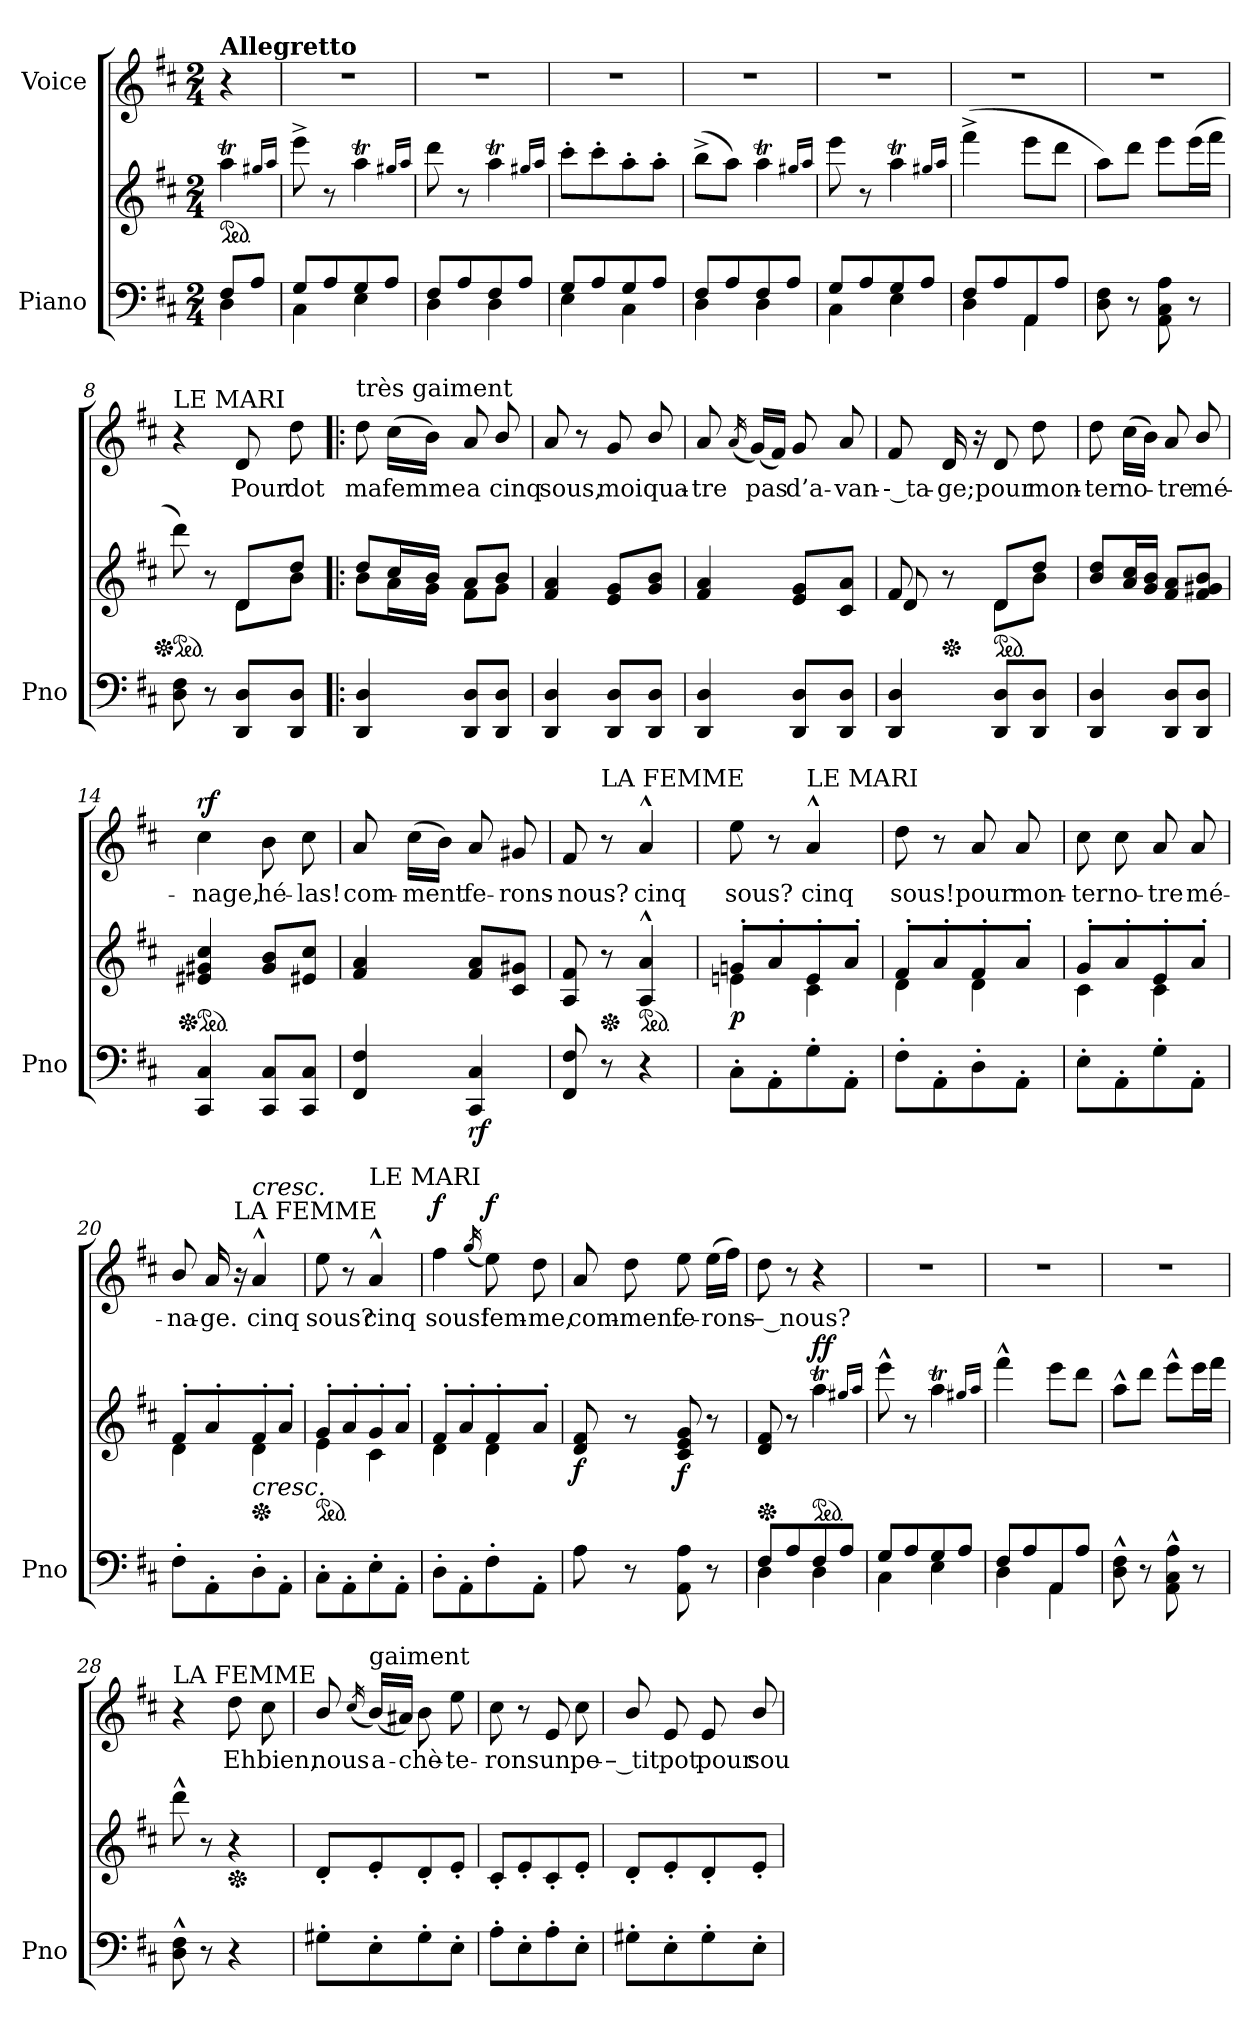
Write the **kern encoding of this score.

**kern	**kern	**dynam	**kern	**text	**dynam
*part2	*part2	*part2	*part1	*part1	*part1
*staff3	*staff2	*staff2/3	*staff1	*staff1	*staff1
*I"Piano	*	*	*I"Voice	*	*
*I'Pno	*	*	*	*	*
*clefF4	*clefG2	*	*clefG2	*	*
*k[f#c#]	*k[f#c#]	*	*k[f#c#]	*	*
*M2/4	*M2/4	*	*M2/4	*	*
=	=	=	=	=	=
*^	*	*	*	*	*
*	*	*ped	*	*	*	*
!	!	!	!	!LO:TX:a:B:t=Allegretto	!	!
8F#/L	4D\	4aaT\	.	4r	.	.
8A/J	.	.	.	.	.	.
.	.	16qgg#i/LL	.	.	.	.
.	.	16qaa/JJ	.	.	.	.
=1	=1	=1	=1	=1	=1	=1
8G/L	4C#\	8eee^\	.	2r	.	.
8A/	.	8r	.	.	.	.
8G/	4E\	4aaT\	.	.	.	.
8A/J	.	.	.	.	.	.
.	.	16qgg#X/LL	.	.	.	.
.	.	16qaa/JJ	.	.	.	.
=2	=2	=2	=2	=2	=2	=2
8F#/L	4D\	8ddd\	.	2r	.	.
8A/	.	8r	.	.	.	.
8F#/	4D\	4aaT\	.	.	.	.
8A/J	.	.	.	.	.	.
.	.	16qgg#X/LL	.	.	.	.
.	.	16qaa/JJ	.	.	.	.
=3	=3	=3	=3	=3	=3	=3
8G/L	4E\	8ccc#'\L	.	2r	.	.
8A/	.	8ccc#'\	.	.	.	.
8G/	4C#\	8aa'\	.	.	.	.
8A/J	.	8aa'\J	.	.	.	.
=4	=4	=4	=4	=4	=4	=4
8F#/L	4D\	(>8bb^\L	.	2r	.	.
8A/	.	8aa\J)	.	.	.	.
8F#/	4D\	4aaT\	.	.	.	.
8A/J	.	.	.	.	.	.
.	.	16qgg#X/LL	.	.	.	.
.	.	16qaa/JJ	.	.	.	.
=5	=5	=5	=5	=5	=5	=5
8G/L	4C#\	8eee\	.	2r	.	.
8A/	.	8r	.	.	.	.
8G/	4E\	4aaT\	.	.	.	.
8A/J	.	.	.	.	.	.
.	.	16qgg#X/LL	.	.	.	.
.	.	16qaa/JJ	.	.	.	.
!!LO:LB:g=z
=6	=6	=6	=6	=6	=6	=6
8F#/L	4D\	(>4fff#^\	.	2r	.	.
8A/	.	.	.	.	.	.
8AA/	4AA\	8eee\L	.	.	.	.
8A/J	.	8ddd\J	.	.	.	.
*v	*v	*	*	*	*	*
=7	=7	=7	=7	=7	=7
8D\ 8F#\	8aa\L)	.	2r	.	.
8r	8ddd\J	.	.	.	.
8AA\ 8C#\ 8A\	8eee\L	.	.	.	.
8r	(>16eee\L	.	.	.	.
.	16fff#\JJ	.	.	.	.
=8	=8	=8	=8	=8	=8
*	*Xped	*	*	*	*
*	*ped	*	*	*	*
*	*^	*	*	*	*
!	!	!	!	!LO:TX:a:t=LE MARI	!	!
8D\ 8F#\	8ddd\)	4ryy	.	4r	.	.
8r	8r	.	.	.	.	.
!	!	!	!	!	!LO:LY:b	!
8DD/ 8D/L	8d/L	8d\L	.	8d/	Pour	.
!	!	!	!	!	!LO:LY:b	!
8DD/ 8D/J	8dd/J	8b\J	.	8dd\	dot	.
=9!|:	=9!|:	=9!|:	=9!|:	=9!|:	=9!|:	=9!|:
!	!	!	!	!LO:TX:a:t=très gaiment	!	!
!	!	!	!LO:DY:b=2	!	!LO:LY:b	!
!	!	!	!LO:DY:n=1:b	!	!	!
4DD/ 4D/	8dd/L	8b\L	rf rf	8dd\	ma	.
!	!	!	!	!	!LO:LY:b	!
.	16cc#/L	16a\L	.	(>16cc#\LL	femme	.
.	16b/JJ	16g\JJ	.	16b\JJ)	.	.
!	!	!	!	!	!LO:LY:b	!
8DD/ 8D/L	8a/L	8f#\L	.	8a/	a	.
!	!	!	!	!	!LO:LY:b	!
8DD/ 8D/J	8b/J	8g\J	.	8b/	cinq	.
=10	=10	=10	=10	=10	=10	=10
!	!	!	!LO:DY:b=2	!	!LO:LY:b	!
!	!	!	!LO:DY:n=1:b	!	!	!
*	*v	*v	*	*	*	*
4DD/ 4D/	4f#/ 4a/	rf rf	8a/	sous,	.
.	.	.	8r	.	.
!	!	!	!	!LO:LY:b	!
8DD/ 8D/L	8e/ 8g/L	.	8g/	moi	.
!	!	!	!	!LO:LY:b	!
8DD/ 8D/J	8g/ 8b/J	.	8b/	qua-	.
=11	=11	=11	=11	=11	=11
!	!	!LO:DY:b=2	!	!LO:LY:b	!
!	!	!LO:DY:n=1:b	!	!	!
4DD/ 4D/	4f#/ 4a/	rf rf	8a/	-tre	.
.	.	.	(<16qa/	.	.
!	!	!	!	!LO:LY:b	!
.	.	.	(<16g/LL)	pas	.
.	.	.	16f#/JJ)	.	.
!	!	!	!	!LO:LY:b	!
8DD/ 8D/L	8e/ 8g/L	.	8g/	d’a-	.
!	!	!	!	!LO:LY:b	!
8DD/ 8D/J	8c#/ 8a/J	.	8a/	-van-	.
!!LO:LB:g=z
=12	=12	=12	=12	=12	=12
*	*^	*	*	*	*
!	!	!	!LO:DY:b=2	!	!LO:LY:b	!
!	!	!	!LO:DY:n=1:b	!	!	!
4DD/ 4D/	8f#/	8d/	rf rf	8f#/	-- ta-	.
*	*Xped	*	*	*	*	*
!	!	!	!	!	!LO:LY:b	!
.	8r	8ryy	.	16d/	-ge;	.
.	.	.	.	16r	.	.
*	*ped	*	*	*	*	*
!	!	!	!	!	!LO:LY:b	!
8DD/ 8D/L	8d/L	8d\L	.	8d/	pour	.
!	!	!	!	!	!LO:LY:b	!
8DD/ 8D/J	8dd/J	8b\J	.	8dd\	mon-	.
=13	=13	=13	=13	=13	=13	=13
!	!	!	!LO:DY:b=2	!	!LO:LY:b	!
!	!	!	!LO:DY:n=1:b	!	!	!
*	*v	*v	*	*	*	*
4DD/ 4D/	8b/ 8dd/L	rf rf	8dd\	-ter	.
!	!	!	!	!LO:LY:b	!
.	16a/ 16cc#/L	.	(>16cc#\LL	no-	.
.	16g/ 16b/JJ	.	16b\JJ)	.	.
!	!	!	!	!LO:LY:b	!
8DD/ 8D/L	8f#/ 8a/L	.	8a/	-tre	.
!	!	!	!	!LO:LY:b	!
8DD/ 8D/J	8f#/ 8g#X/ 8b/J	.	8b/	mé-	.
=14	=14	=14	=14	=14	=14
*	*Xped	*	*	*	*
*	*ped	*	*	*	*
!	!	!LO:DY:b=2	!	!LO:LY:b	!
!	!	!LO:DY:n=1:a	!	!	!LO:DY:a
4CC#/ 4C#/	4e#X/ 4g#X/ 4cc#/	rf rf	4cc#\	-nage,	rf
!	!	!	!	!LO:LY:b	!
8CC#/ 8C#/L	8g#/ 8b/L	.	8b\	hé-	.
!	!	!	!	!LO:LY:b	!
8CC#/ 8C#/J	8e#X/ 8cc#/J	.	8cc#\	-las!	.
=15	=15	=15	=15	=15	=15
!	!	!LO:DY:b=2	!	!LO:LY:b	!
!	!	!LO:DY:n=1:b	!	!	!
4FF#/ 4F#/	4f#/ 4a/	rf rf	8a/	com-	.
!	!	!	!	!LO:LY:b	!
.	.	.	(>16cc#\LL	-ment	.
.	.	.	16b\JJ)	.	.
!	!	!LO:DY:n=2:b=2	!	!LO:LY:b	!
4CC#/ 4C#/	8f#/ 8a/L	rf	8a/	fe-	.
!	!	!	!	!LO:LY:b	!
.	8c#/ 8g#X/J	.	8g#X/	-rons-	.
=16	=16	=16	=16	=16	=16
!	!	!	!	!LO:LY:b	!
8FF#/ 8F#/	8A/ 8f#/	.	8f#/	-nous?	.
*	*Xped	*	*	*	*
!	!	!	!LO:TX:a:t=LA FEMME	!	!
8r	8r	.	8r	.	.
*	*ped	*	*	*	*
!	!	!	!	!LO:LY:b	!
4r	4A/^^ 4a/^^	.	4a^^/	cinq	.
=17	=17	=17	=17	=17	=17
*	*^	*	*	*	*
!	!	!	!LO:DY:b	!	!LO:LY:b	!
8C#'\L	8gn'/L	4en\	p	8ee\	sous?	.
8AA'\	8a'/	.	.	8r	.	.
!	!	!	!	!LO:TX:a:t=LE MARI	!	!
!	!	!	!	!	!LO:LY:b	!
8G'\	8e'/	4c#\	.	4a^^/	cinq	.
8AA'\J	8a'/J	.	.	.	.	.
!!LO:LB:g=z
=18	=18	=18	=18	=18	=18	=18
!	!	!	!	!	!LO:LY:b	!
8F#'\L	8f#'/L	4d\	.	8dd\	sous!	.
8AA'\	8a'/	.	.	8r	.	.
!	!	!	!	!	!LO:LY:b	!
8D'\	8f#'/	4d\	.	8a/	pour	.
!	!	!	!	!	!LO:LY:b	!
8AA'\J	8a'/J	.	.	8a/	mon-	.
=19	=19	=19	=19	=19	=19	=19
!	!	!	!	!	!LO:LY:b	!
8E'\L	8g'/L	4c#\	.	8cc#\	-ter	.
!	!	!	!	!	!LO:LY:b	!
8AA'\	8a'/	.	.	8cc#\	no-	.
!	!	!	!	!	!LO:LY:b	!
8G'\	8e'/	4c#\	.	8a/	-tre	.
!	!	!	!	!	!LO:LY:b	!
8AA'\J	8a'/J	.	.	8a/	mé-	.
=20	=20	=20	=20	=20	=20	=20
!	!	!	!	!	!LO:LY:b	!
8F#'\L	8f#'/L	4d\	.	8b/	-na-	.
!	!	!	!	!	!LO:LY:b	!
8AA'\	8a'/	.	.	16a/	-ge.	.
!	!	!	!	!LO:TX:a:t=LA FEMME	!	!
.	.	.	.	16r	.	.
*	*Xped	*	*	*	*	*
!	!	!	!	!LO:TX:a:i:t=cresc.	!	!
!	!LO:TX:b:i:t=cresc.	!	!	!	!	!
!	!	!	!	!	!LO:LY:b	!
8D'\	8f#'/	4d\	.	4a^^/	cinq	.
8AA'\J	8a'/J	.	.	.	.	.
=21	=21	=21	=21	=21	=21	=21
*	*ped	*	*	*	*	*
!	!	!	!	!	!LO:LY:b	!
8C#'\L	8g'/L	4e\	.	8ee\	sous?	.
8AA'\	8a'/	.	.	8r	.	.
!	!	!	!	!LO:TX:a:t=LE MARI	!	!
!	!	!	!	!	!LO:LY:b	!
8E'\	8g'/	4c#\	.	4a^^/	cinq	.
8AA'\J	8a'/J	.	.	.	.	.
=22	=22	=22	=22	=22	=22	=22
!	!	!	!	!	!LO:LY:b	!LO:DY:a
8D'\L	8f#'/L	4d\	.	4ff#\	sous!	f
8AA'\	8a'/	.	.	.	.	.
.	.	.	.	(<16qgg/	.	.
!	!	!	!	!	!LO:LY:b	!LO:DY:a
8F#'\	8f#'/	4d\	.	8ee\)	fem-	f
!	!	!	!	!	!LO:LY:b	!
8AA'\J	8a'/J	.	.	8dd\	-me,	.
*	*v	*v	*	*	*	*
=23	=23	=23	=23	=23	=23
!	!	!LO:DY:b	!	!LO:LY:b	!
8A\	8d/ 8f#/	f	8a/	com-	.
!	!	!	!	!LO:LY:b	!
8r	8r	.	8dd\	-ment	.
!	!	!LO:DY:b	!	!LO:LY:b	!
8AA\ 8A\	8c#/ 8e/ 8g/	f	8ee\	fe-	.
!	!	!	!	!LO:LY:b	!
8r	8r	.	(>16ee\LL	-rons-	.
.	.	.	16ff#\JJ)	.	.
!!LO:LB:g=z
=24	=24	=24	=24	=24	=24
*^	*	*	*	*	*
*	*	*Xped	*	*	*	*
!	!	!	!	!	!LO:LY:b	!
8F#/L	4D\	8d/ 8f#/	.	8dd\	-– nous?	.
8A/	.	8r	.	8r	.	.
*	*	*ped	*	*	*	*
!	!	!	!LO:DY:a	!	!	!
8F#/	4D\	4aaT\	ff	4r	.	.
8A/J	.	.	.	.	.	.
.	.	16qgg#X/LL	.	.	.	.
.	.	16qaa/JJ	.	.	.	.
=25	=25	=25	=25	=25	=25	=25
8G/L	4C#\	8eee^^\	.	2r	.	.
8A/	.	8r	.	.	.	.
8G/	4E\	4aaT\	.	.	.	.
8A/J	.	.	.	.	.	.
.	.	16qgg#X/LL	.	.	.	.
.	.	16qaa/JJ	.	.	.	.
=26	=26	=26	=26	=26	=26	=26
8F#/L	4D\	4fff#^^\	.	2r	.	.
8A/	.	.	.	.	.	.
8AA/	4AA\	8eee\L	.	.	.	.
8A/J	.	8ddd\J	.	.	.	.
*v	*v	*	*	*	*	*
=27	=27	=27	=27	=27	=27
8D\^^ 8F#\^^	8aa^^\L	.	2r	.	.
8r	8ddd\J	.	.	.	.
8AA\^^ 8C#\^^ 8A\^^	8eee^^\L	.	.	.	.
8r	16eee\L	.	.	.	.
.	16fff#\JJ	.	.	.	.
=28	=28	=28	=28	=28	=28
!	!	!	!LO:TX:a:t=LA FEMME	!	!
8D\^^ 8F#\^^	8ddd^^\	.	4r	.	.
8r	8r	.	.	.	.
*	*Xped	*	*	*	*
!	!	!	!	!LO:LY:b	!
4r	4r	.	8dd\	Eh	.
!	!	!	!	!LO:LY:b	!
.	.	.	8cc#\	bien,	.
=29	=29	=29	=29	=29	=29
!	!	!	!	!LO:LY:b	!
8G#X'\L	8d'/L	.	8b/	nous	.
.	.	.	(<16qcc#/	.	.
!	!	!	!LO:TX:a:t=gaiment	!	!
!	!	!	!	!LO:LY:b	!
8E'\	8e'/	.	(<16b/LL)	a-	.
.	.	.	16a#X/JJ)	.	.
!	!	!	!	!LO:LY:b	!
8G#'\	8d'/	.	8b\	-chè-	.
!	!	!	!	!LO:LY:b	!
8E'\J	8e'/J	.	8ee\	-te-	.
=30	=30	=30	=30	=30	=30
!	!	!	!	!LO:LY:b	!
8A'\L	8c#'/L	.	8cc#\	-rons	.
8E'\	8e'/	.	8r	.	.
!	!	!	!	!LO:LY:b	!
8A'\	8c#'/	.	8e/	un	.
!	!	!	!	!LO:LY:b	!
8E'\J	8e'/J	.	8cc#\	pe-	.
!!LO:PB:g=z
=31	=31	=31	=31	=31	=31
!	!	!	!	!LO:LY:b	!
8G#X'\L	8d'/L	.	8b/	-– tit	.
!	!	!	!	!LO:LY:b	!
8E'\	8e'/	.	8e/	pot	.
!	!	!	!	!LO:LY:b	!
8G#'\	8d'/	.	8e/	pour	.
!	!	!	!	!LO:LY:b	!
8E'\J	8e'/J	.	8b/	sou-	.
=	=	=	=	=	=
*-	*-	*-	*-	*-	*-
